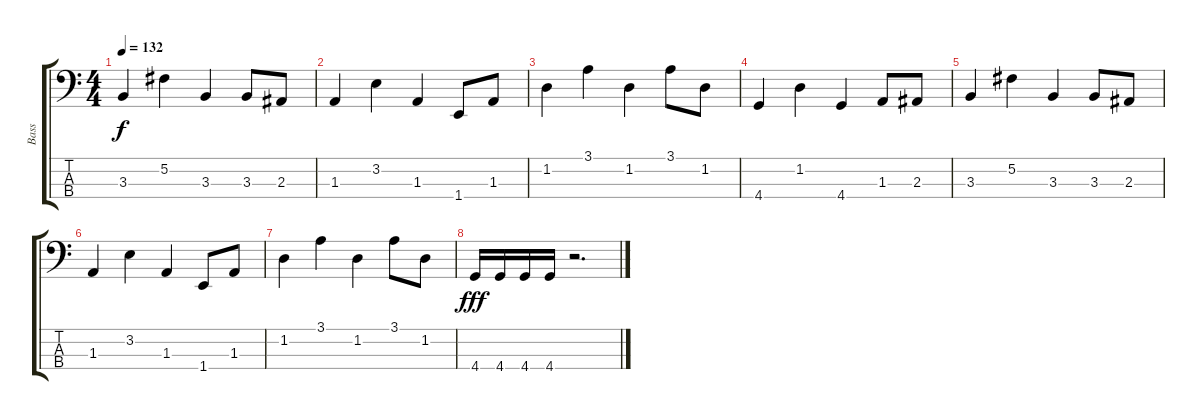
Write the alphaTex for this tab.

\track ("Bass" "Bass") {instrument electricbasspick}
\staff {score tabs}
\tuning (Gb2 Db2 Ab1 Eb1) {hide}
\ts (4 4)
\tempo 132
\clef f4
\ks c
3.3.4{dy f} 5.2.4 3.3.4 3.3.8 2.3.8 |
1.3.4 3.2.4 1.3.4 1.4.8 1.3.8 |
1.2.4 3.1.4 1.2.4 3.1.8 1.2.8 |
4.4.4 1.2.4 4.4.4 1.3.8 2.3.8 |
3.3.4 5.2.4 3.3.4 3.3.8 2.3.8 |
1.3.4 3.2.4 1.3.4 1.4.8 1.3.8 |
1.2.4 3.1.4 1.2.4 3.1.8 1.2.8 |
4.4.16{dy fff} 4.4.16 4.4.16 4.4.16 r.2{d}
